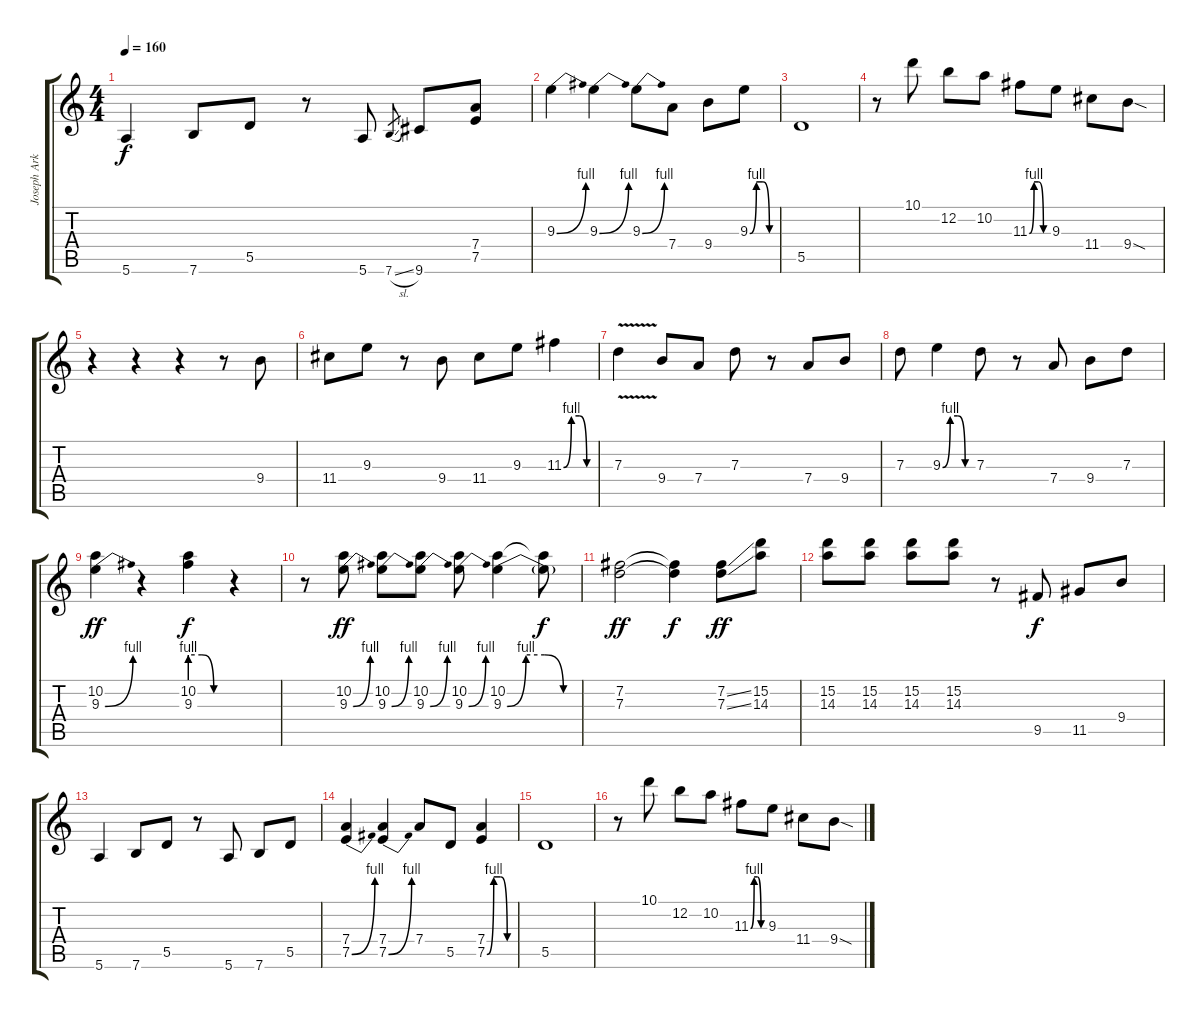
\track ("Joseph Arkansas" "Joseph Ark") {instrument distortionguitar}
\staff {score tabs}
\tuning (E4 B3 G3 D3 A2 E2) {hide}
\ts (4 4)
\tempo 160
\clef g2
\ks c
5.6.4{dy f} 7.6.8 5.5.8 r.8 5.6.8 7.6{sl}.8{gr} 9.6.8 (7.4 7.5).8 |
9.3{be (bend 0 0 60 4)}.4 9.3{be (bend 0 0 60 4)}.4 9.3{be (bend 0 0 60 4)}.8 7.4.8 9.4.8 9.3{be (custom 0 0 15 4 30 4 45 0 60 0)}.8 |
5.5.1 |
r.8 10.1.8 12.2.8 10.2.8 11.3{be (custom 0 0 15 4 30 4 45 0 60 0)}.8 9.3.8 11.4.8 9.4{sod}.8 |
r.4 r.4 r.4 r.8 9.4.8 |
11.4.8 9.3.8 r.8 9.4.8 11.4.8 9.3.8 11.3{be (custom 0 0 15 4 30 4 45 0 60 0)}.4 |
7.3{v}.4 9.4.8 7.4.8 7.3.8 r.8 7.4.8 9.4.8 |
7.3.8 9.3{be (custom 0 0 15 4 30 4 45 0 60 0)}.4 7.3.8 r.8 7.4.8 9.4.8 7.3.8 |
(10.2 9.3{be (bend 0 0 60 4)}).4{dy ff} r.4 (10.2 9.3{be (custom 0 4 20 4 40 0 60 0)}).4{dy f} r.4 |
r.8 (10.2 9.3{be (bend 0 0 60 4)}).8{dy ff} (10.2 9.3{be (bend 0 0 60 4)}).8 (10.2 9.3{be (bend 0 0 60 4)}).8 (10.2 9.3{be (bend 0 0 60 4)}).8 (10.2 9.3{be (custom 0 0 15 4 30 4 45 0 60 0)}).4 (10.2{t} 9.3{t}).8{dy f} |
(7.2 7.3).2{dy ff} (7.2{t} 7.3{t}).4{dy f} (7.2{ss} 7.3{ss}).8{dy ff} (15.2 14.3).8 |
(15.2 14.3).8 (15.2 14.3).8 (15.2 14.3).8 (15.2 14.3).8 r.8 9.5.8{dy f} 11.5.8 9.4.8 |
5.6.4 7.6.8 5.5.8 r.8 5.6.8 7.6.8 5.5.8 |
(7.4 7.5{be (bend 0 0 60 4)}).4 (7.4 7.5{be (bend 0 0 60 4)}).4 7.4.8 5.5.8 (7.4 7.5{be (custom 0 0 15 4 30 4 45 0 60 0)}).4 |
5.5.1 |
r.8 10.1.8 12.2.8 10.2.8 11.3{be (custom 0 0 15 4 30 4 45 0 60 0)}.8 9.3.8 11.4.8 9.4{sod}.8
